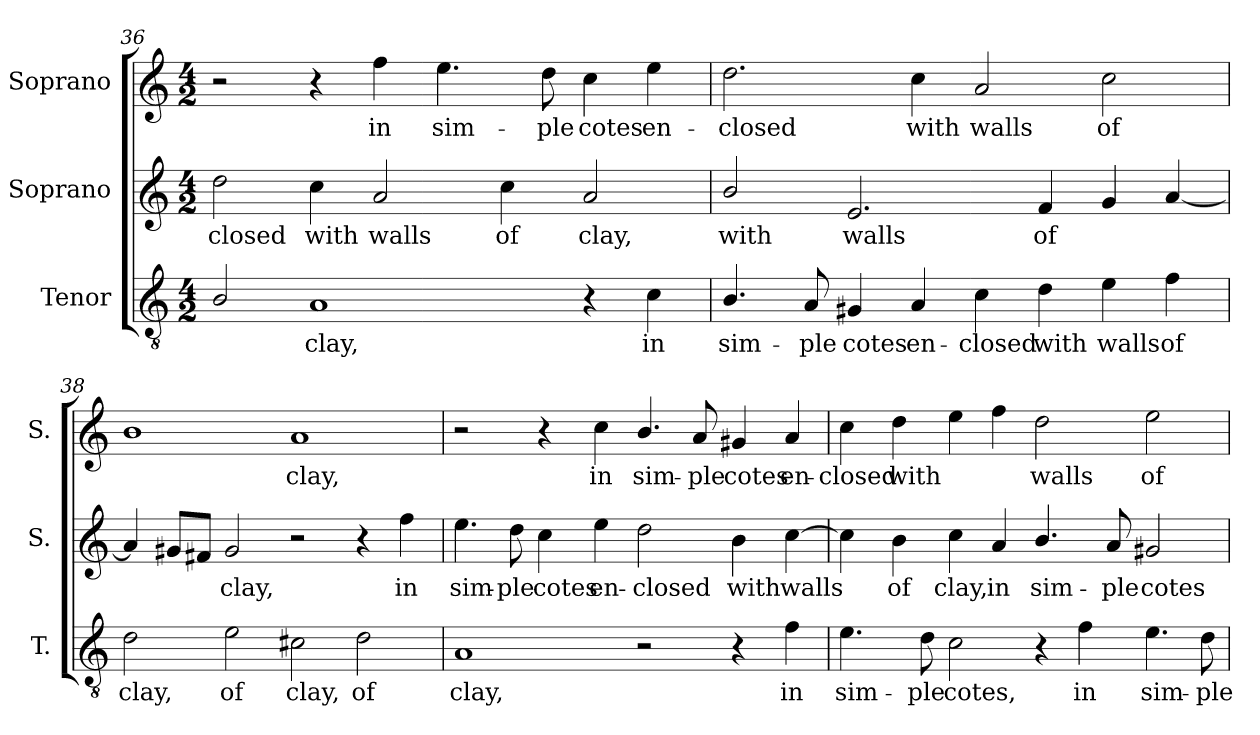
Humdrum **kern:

**kern	**text	**kern	**text	**kern	**text
*part3	*part3	*part2	*part2	*part1	*part1
*staff3	*staff3	*staff2	*staff2	*staff1	*staff1
*I"Tenor	*	*I"Soprano	*	*I"Soprano	*
*I'T.	*	*I'S.	*	*I'S.	*
!!LO:PB:g=z
*clefGv2	*	*clefG2	*	*clefG2	*
*ITrd7c12	*	*	*	*	*
*k[]	*	*k[]	*	*k[]	*
*C:	*	*C:	*	*C:	*
*M4/2	*	*M4/2	*	*M4/2	*
=36	=36	=36	=36	=36	=36
!	!	!	!LO:LY:b:color=#000000	!	!
2BBi/	.	2ddi\	-closed	2r	.
!	!LO:LY:b:color=#000000	!	!	!	!
!	!	!	!LO:LY:b:color=#000000	!	!
1AAi	clay,	4cci\	with	4r	.
!	!	!	!LO:LY:b:color=#000000	!	!
!	!	!	!	!	!LO:LY:b:color=#000000
.	.	2ai/	walls	4ffi\	in
!	!	!	!	!	!LO:LY:b:color=#000000
.	.	.	.	4.eei\	sim-
!	!	!	!LO:LY:b:color=#000000	!	!
.	.	4cci\	of	.	.
!	!	!	!	!	!LO:LY:b:color=#000000
.	.	.	.	8ddi\	-ple
!	!	!	!LO:LY:b:color=#000000	!	!
!	!	!	!	!	!LO:LY:b:color=#000000
4r	.	2ai/	clay,	4cci\	cotes
!	!LO:LY:b:color=#000000	!	!	!	!
!	!	!	!	!	!LO:LY:b:color=#000000
4Ci\	in	.	.	4eei\	en-
=37	=37	=37	=37	=37	=37
!	!LO:LY:b:color=#000000	!	!	!	!
!	!	!	!LO:LY:b:color=#000000	!	!
!	!	!	!	!	!LO:LY:b:color=#000000
4.BBi/	sim-	2bi/	with	2.ddi\	-closed
!	!LO:LY:b:color=#000000	!	!	!	!
8AAi/	-ple	.	.	.	.
!	!LO:LY:b:color=#000000	!	!	!	!
!	!	!	!LO:LY:b:color=#000000	!	!
4GG#Xi/	cotes	2.ei/	walls	.	.
!	!LO:LY:b:color=#000000	!	!	!	!
!	!	!	!	!	!LO:LY:b:color=#000000
4AAi/	en-	.	.	4cci\	with
!	!LO:LY:b:color=#000000	!	!	!	!
!	!	!	!	!	!LO:LY:b:color=#000000
4Ci\	-closed	.	.	2ai/	walls
!	!LO:LY:b:color=#000000	!	!	!	!
!	!	!	!LO:LY:b:color=#000000	!	!
4Di\	with	4fi/	of	.	.
!	!LO:LY:b:color=#000000	!	!	!	!
!	!	!	!	!	!LO:LY:b:color=#000000
4Ei\	walls	4gi/	.	2cci\	of
!	!LO:LY:b:color=#000000	!	!	!	!
4Fi\	of	[4ai/	.	.	.
=38	=38	=38	=38	=38	=38
!	!LO:LY:b:color=#000000	!	!	!	!
2Di\	clay,	4ai/]	.	1bi	.
.	.	8g#Xi/L	.	.	.
.	.	8f#Xi/J	.	.	.
!	!LO:LY:b:color=#000000	!	!	!	!
!	!	!	!LO:LY:b:color=#000000	!	!
2Ei\	of	2g#i/	clay,	.	.
!	!LO:LY:b:color=#000000	!	!	!	!
!	!	!	!	!	!LO:LY:b:color=#000000
2C#Xi\	clay,	2r	.	1ai	clay,
!	!LO:LY:b:color=#000000	!	!	!	!
2Di\	of	4r	.	.	.
!	!	!	!LO:LY:b:color=#000000	!	!
.	.	4ffi\	in	.	.
!!LO:LB:g=z
=39	=39	=39	=39	=39	=39
!	!LO:LY:b:color=#000000	!	!	!	!
!	!	!	!LO:LY:b:color=#000000	!	!
1AAi	clay,	4.eei\	sim-	2r	.
!	!	!	!LO:LY:b:color=#000000	!	!
.	.	8ddi\	-ple	.	.
!	!	!	!LO:LY:b:color=#000000	!	!
.	.	4cci\	cotes	4r	.
!	!	!	!LO:LY:b:color=#000000	!	!
!	!	!	!	!	!LO:LY:b:color=#000000
.	.	4eei\	en-	4cci\	in
!	!	!	!LO:LY:b:color=#000000	!	!
!	!	!	!	!	!LO:LY:b:color=#000000
2r	.	2ddi\	-closed	4.bi/	sim-
!	!	!	!	!	!LO:LY:b:color=#000000
.	.	.	.	8ai/	-ple
!	!	!	!LO:LY:b:color=#000000	!	!
!	!	!	!	!	!LO:LY:b:color=#000000
4r	.	4bi\	with	4g#Xi/	cotes
!	!LO:LY:b:color=#000000	!	!	!	!
!	!	!	!LO:LY:b:color=#000000	!	!
!	!	!	!	!	!LO:LY:b:color=#000000
4Fi\	in	[4cci\	walls	4ai/	en-
=40	=40	=40	=40	=40	=40
!	!LO:LY:b:color=#000000	!	!	!	!
!	!	!	!	!	!LO:LY:b:color=#000000
4.Ei\	sim-	4cci\]	.	4cci\	-closed
!	!	!	!LO:LY:b:color=#000000	!	!
!	!	!	!	!	!LO:LY:b:color=#000000
.	.	4bi\	of	4ddi\	with
!	!LO:LY:b:color=#000000	!	!	!	!
8Di\	-ple	.	.	.	.
!	!LO:LY:b:color=#000000	!	!	!	!
!	!	!	!LO:LY:b:color=#000000	!	!
2Ci\	cotes,	4cci\	clay,	4eei\	.
!	!	!	!LO:LY:b:color=#000000	!	!
.	.	4ai/	in	4ffi\	.
!	!	!	!LO:LY:b:color=#000000	!	!
!	!	!	!	!	!LO:LY:b:color=#000000
4r	.	4.bi/	sim-	2ddi\	walls
!	!LO:LY:b:color=#000000	!	!	!	!
4Fi\	in	.	.	.	.
!	!	!	!LO:LY:b:color=#000000	!	!
.	.	8ai/	-ple	.	.
!	!LO:LY:b:color=#000000	!	!	!	!
!	!	!	!LO:LY:b:color=#000000	!	!
!	!	!	!	!	!LO:LY:b:color=#000000
4.Ei\	sim-	2g#Xi/	cotes	2eei\	of
!	!LO:LY:b:color=#000000	!	!	!	!
8Di\	-ple	.	.	.	.
=	=	=	=	=	=
*-	*-	*-	*-	*-	*-
